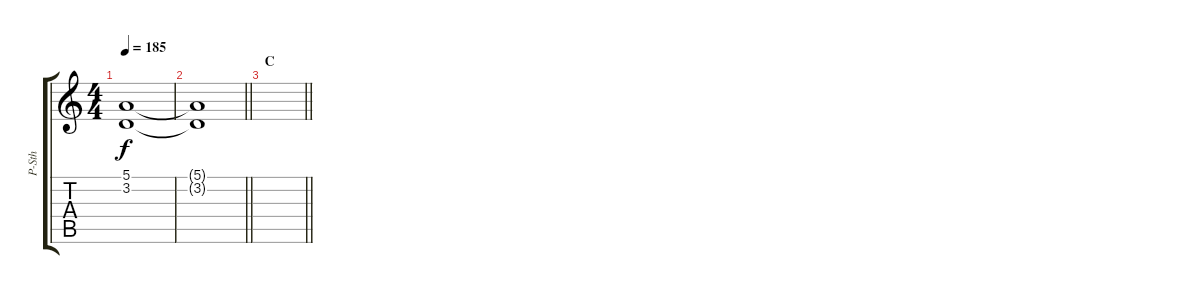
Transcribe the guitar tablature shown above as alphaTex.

\track ("P-Sth" "P-Sth") {instrument vibraphone}
\staff {score tabs}
\tuning (E4 B3 G3 D3 A2 E2) {hide}
\ts (4 4)
\tempo 185
\clef g2
\ks c
(5.1 3.2).1{dy f} |
\barLineRight lightlight
(5.1{t} 3.2{t}).1 |
\section ("" "C")
\barLineRight lightlight
